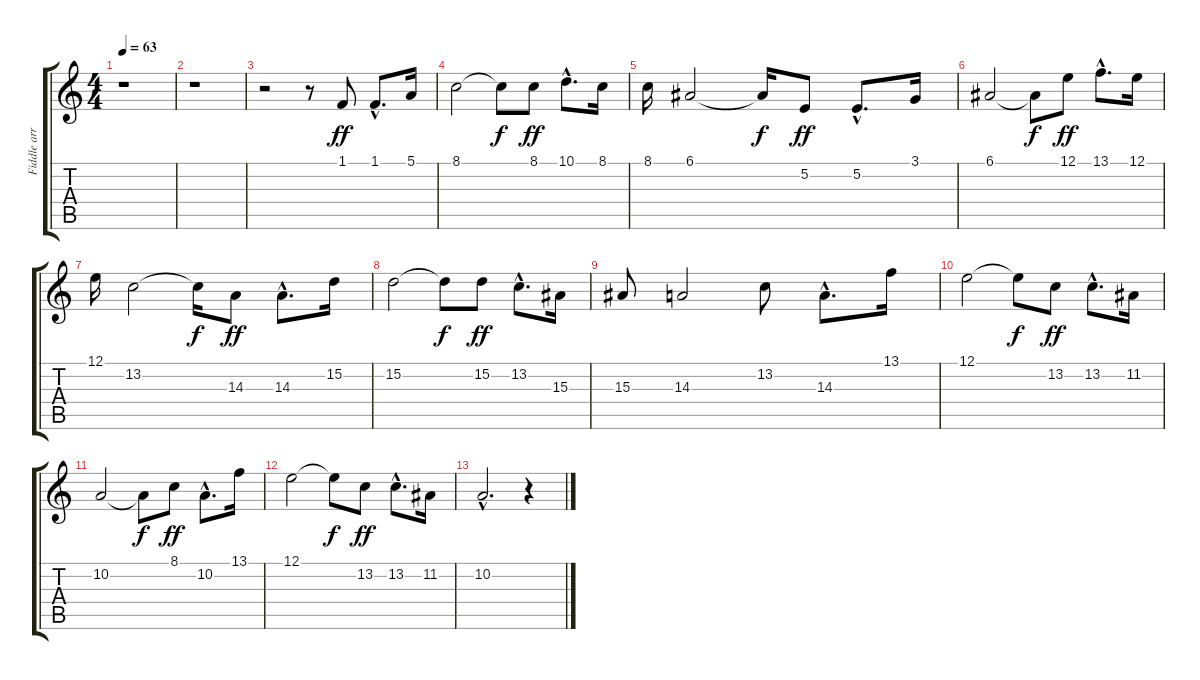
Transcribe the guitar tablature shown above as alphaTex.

\track ("Fiddle arranged for guitar" "Fiddle arr") {instrument fiddle}
\staff {score tabs}
\tuning (E4 B3 G3 D3 A2 E2) {hide}
\ts (4 4)
\tempo 63
\clef g2
\ks c
r.1{dy ff} |
r.1 |
r.2 r.8 1.1.8 1.1{hac}.8{d} 5.1.16 |
8.1.2 8.1{t}.8{dy f} 8.1.8{dy ff} 10.1{hac}.8{d} 8.1.16 |
8.1.16 6.1.2 6.1{t}.16{dy f} 5.2.8{dy ff} 5.2{hac}.8{d} 3.1.16 |
6.1.2 6.1{t}.8{dy f} 12.1.8{dy ff} 13.1{hac}.8{d} 12.1.16 |
12.1.16 13.2.2 13.2{t}.16{dy f} 14.3.8{dy ff} 14.3{hac}.8{d} 15.2.16 |
15.2.2 15.2{t}.8{dy f} 15.2.8{dy ff} 13.2{hac}.8{d} 15.3.16 |
15.3.8 14.3.2 13.2.8 14.3{hac}.8{d} 13.1.16 |
12.1.2 12.1{t}.8{dy f} 13.2.8{dy ff} 13.2{hac}.8{d} 11.2.16 |
10.2.2 10.2{t}.8{dy f} 8.1.8{dy ff} 10.2{hac}.8{d} 13.1.16 |
12.1.2 12.1{t}.8{dy f} 13.2.8{dy ff} 13.2{hac}.8{d} 11.2.16 |
10.2{hac}.2{d} r.4
